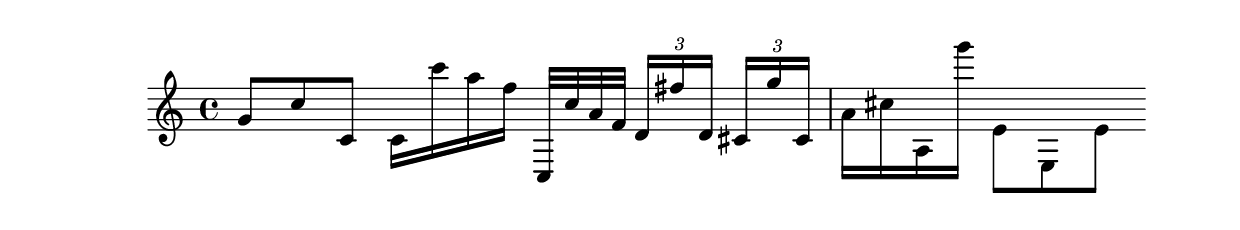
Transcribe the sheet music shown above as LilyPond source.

\version "1.7.16"
\header{
texidoc="
Beams should behave reasonably well, even under extreme circumstances.
Stems may be short, but noteheads should never touch the beam.  Note that
under normal circumstances, these beams would get knees here
Beam.auto-knee-gap was set to false.
"
}

extreme = \notes\relative c'' {
  \stemBoth
   g8-[ c c,]
   c16-[ c'' a f]
  \stemUp 
   c,,32-[ c'' a f]

  %%%%%%%
  \stemBoth
  \times 2/3{ d16-[ fis' d,]} \times 2/3{ cis-[ g'' cis,,]}
  a'16 cis a, g''' % Used to give a nice beam directed upwards.
  \stemBoth

  \transpose c c {
	  \stemDown  e'8-[ e e']
      }
}

\score {
  {
    % If we want to test extreme beams,
    % we should not have them auto-kneed
    \property Voice.Beam \override #'auto-knee-gap = ##f
    \extreme


    %% what does this test? --hwn
%{
    \property Voice.Beam \override #'slope-limit = #1000
    \extreme
    %}
  }
  \paper{
%    raggedright = ##t
    raggedright = ##t
  }
}
%% new-chords-done %%